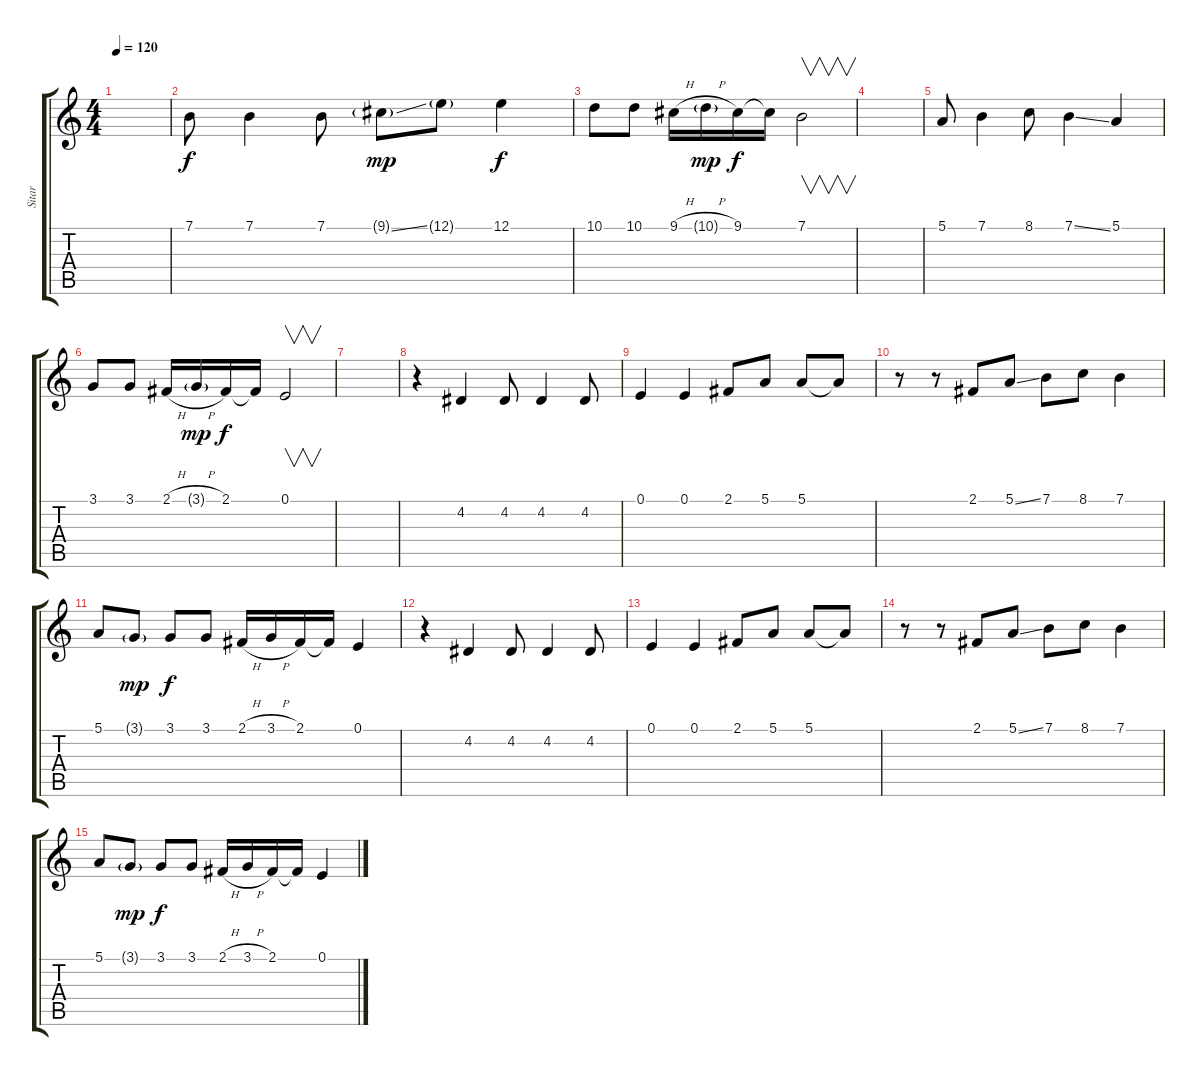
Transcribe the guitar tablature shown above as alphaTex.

\track ("Sitar" "Sitar") {instrument sitar}
\staff {score tabs}
\tuning (E4 B3 G3 D3 A2 E2) {hide}
\ts (4 4)
\tempo 120
\clef g2
\ks c
|
7.1.8 7.1.4 7.1.8 9.1{ss g}.8{dy mp} 12.1{g}.8 12.1.4{dy f} |
10.1.8 10.1.8 9.1{h}.16 10.1{h g}.16{dy mp} 9.1.16{dy f} 9.1{t}.16 7.1.2{v} |
|
5.1.8 7.1.4 8.1.8 7.1{ss}.4 5.1.4 |
3.1.8 3.1.8 2.1{h}.16 3.1{h g}.16{dy mp} 2.1.16{dy f} 2.1{t}.16 0.1.2{v} |
|
r.4 4.2.4 4.2.8 4.2.4 4.2.8 |
0.1.4 0.1.4 2.1.8 5.1.8 5.1.8 5.1{t}.8 |
r.8 r.8 2.1.8 5.1{ss}.8 7.1.8 8.1.8 7.1.4 |
5.1.8 3.1{g}.8{dy mp} 3.1.8{dy f} 3.1.8 2.1{h}.16 3.1{h}.16 2.1.16 2.1{t}.16 0.1.4 |
r.4 4.2.4{volume 3} 4.2.8 4.2.4 4.2.8 |
0.1.4 0.1.4 2.1.8 5.1.8 5.1.8 5.1{t}.8 |
r.8 r.8 2.1.8 5.1{ss}.8 7.1.8 8.1.8 7.1.4 |
5.1.8 3.1{g}.8{dy mp} 3.1.8{dy f} 3.1.8 2.1{h}.16 3.1{h}.16 2.1.16 2.1{t}.16 0.1.4
